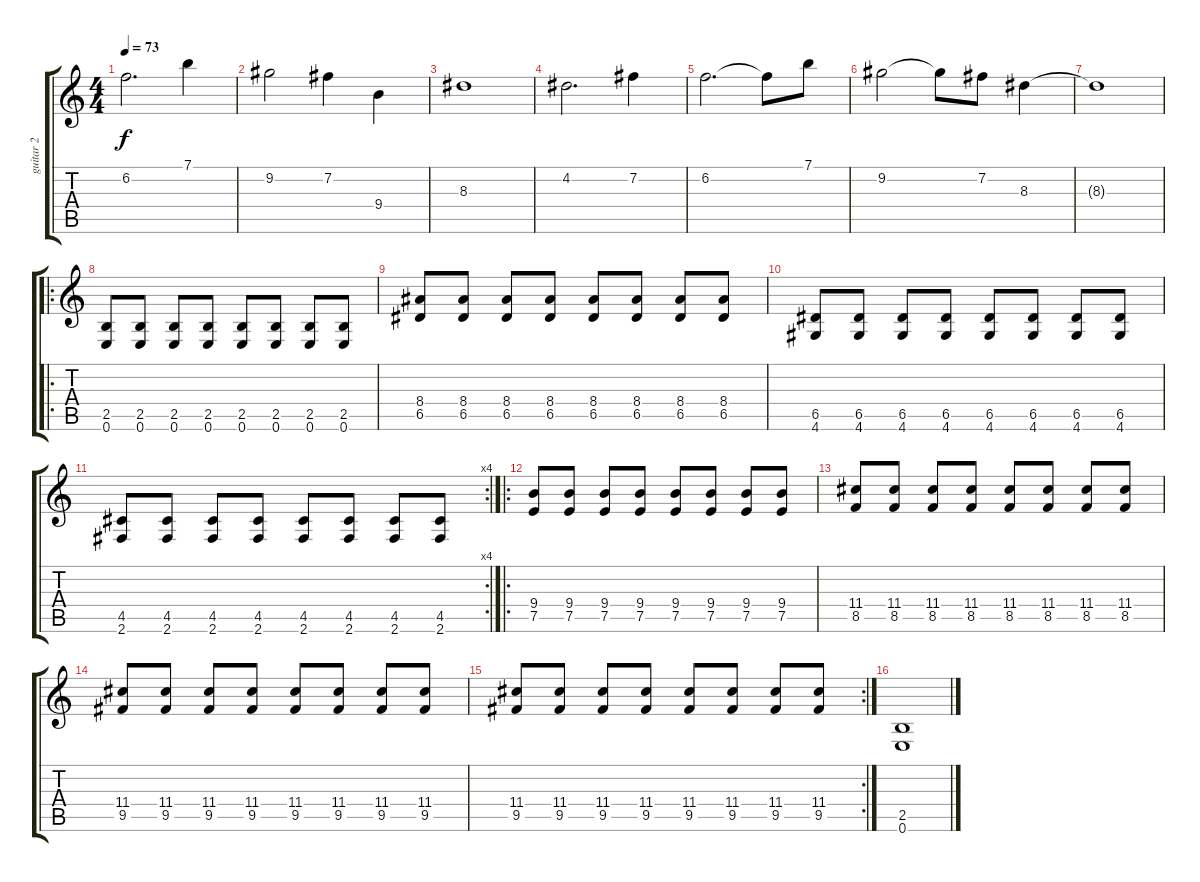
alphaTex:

\track ("guitar 2" "guitar 2") {instrument overdrivenguitar}
\staff {score tabs}
\tuning (E4 B3 G3 D3 A2 E2) {hide}
\ts (4 4)
\tempo 73
\clef g2
\ks c
6.2.2{d dy f} 7.1.4 |
9.2.2 7.2.4 9.4.4 |
8.3.1 |
4.2.2{d} 7.2.4 |
6.2.2{d} 6.2{t}.8 7.1.8 |
9.2.2 9.2{t}.8 7.2.8 8.3.4 |
8.3{t}.1 |
\ro
(2.5 0.6).8 (2.5 0.6).8 (2.5 0.6).8 (2.5 0.6).8 (2.5 0.6).8 (2.5 0.6).8 (2.5 0.6).8 (2.5 0.6).8 |
(8.4 6.5).8 (8.4 6.5).8 (8.4 6.5).8 (8.4 6.5).8 (8.4 6.5).8 (8.4 6.5).8 (8.4 6.5).8 (8.4 6.5).8 |
(6.5 4.6).8 (6.5 4.6).8 (6.5 4.6).8 (6.5 4.6).8 (6.5 4.6).8 (6.5 4.6).8 (6.5 4.6).8 (6.5 4.6).8 |
\rc 4
(4.5 2.6).8 (4.5 2.6).8 (4.5 2.6).8 (4.5 2.6).8 (4.5 2.6).8 (4.5 2.6).8 (4.5 2.6).8 (4.5 2.6).8 |
\ro
(9.4 7.5).8 (9.4 7.5).8 (9.4 7.5).8 (9.4 7.5).8 (9.4 7.5).8 (9.4 7.5).8 (9.4 7.5).8 (9.4 7.5).8 |
(11.4 8.5).8 (11.4 8.5).8 (11.4 8.5).8 (11.4 8.5).8 (11.4 8.5).8 (11.4 8.5).8 (11.4 8.5).8 (11.4 8.5).8 |
(11.4 9.5).8 (11.4 9.5).8 (11.4 9.5).8 (11.4 9.5).8 (11.4 9.5).8 (11.4 9.5).8 (11.4 9.5).8 (11.4 9.5).8 |
\rc 2
(11.4 9.5).8 (11.4 9.5).8 (11.4 9.5).8 (11.4 9.5).8 (11.4 9.5).8 (11.4 9.5).8 (11.4 9.5).8 (11.4 9.5).8 |
(2.5 0.6).1
